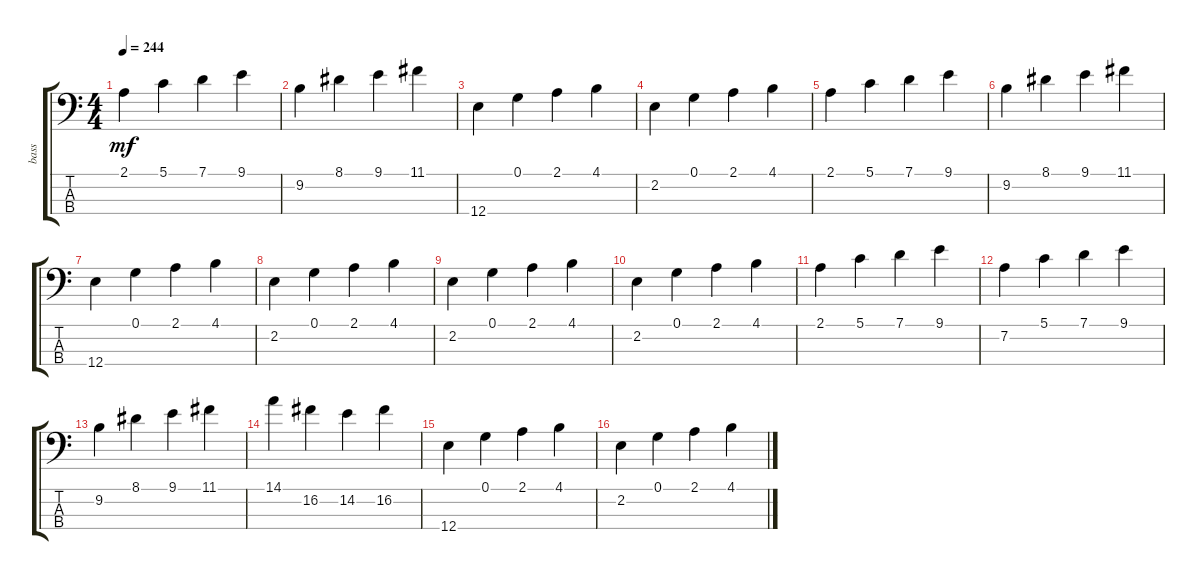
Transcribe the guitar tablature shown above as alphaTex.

\track ("bass" "bass") {instrument electricbassfinger}
\staff {score tabs}
\tuning (G2 D2 A1 E1) {hide}
\ts (4 4)
\tempo 244
\clef f4
\ks c
2.1.4{dy mf} 5.1.4 7.1.4 9.1.4 |
9.2.4 8.1.4 9.1.4 11.1.4 |
12.4.4 0.1.4 2.1.4 4.1.4 |
2.2.4 0.1.4 2.1.4 4.1.4 |
2.1.4 5.1.4 7.1.4 9.1.4 |
9.2.4 8.1.4 9.1.4 11.1.4 |
12.4.4 0.1.4 2.1.4 4.1.4 |
2.2.4 0.1.4 2.1.4 4.1.4 |
2.2.4 0.1.4 2.1.4 4.1.4 |
2.2.4 0.1.4 2.1.4 4.1.4 |
2.1.4 5.1.4 7.1.4 9.1.4 |
7.2.4 5.1.4 7.1.4 9.1.4 |
9.2.4 8.1.4 9.1.4 11.1.4 |
14.1.4 16.2.4 14.2.4 16.2.4 |
12.4.4 0.1.4 2.1.4 4.1.4 |
2.2.4 0.1.4 2.1.4 4.1.4
